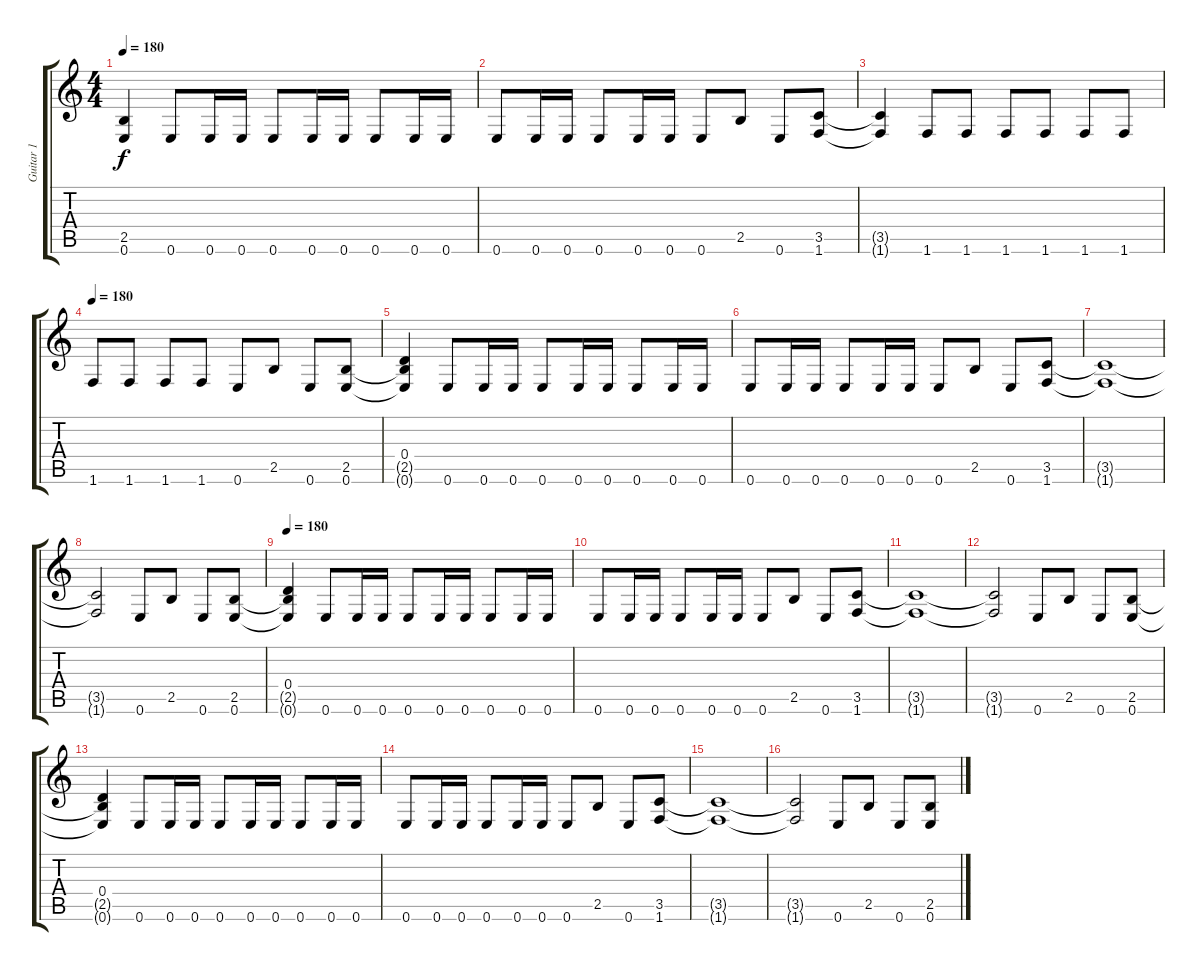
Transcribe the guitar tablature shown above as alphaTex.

\track ("Guitar 1" "Guitar 1") {instrument distortionguitar}
\staff {score tabs}
\tuning (E4 B3 G3 D3 A2 E2) {hide}
\ts (4 4)
\tempo 180
\clef g2
\ks c
(2.5{t} 0.6{t}).4{dy f} 0.6.8 0.6.16 0.6.16 0.6.8 0.6.16 0.6.16 0.6.8 0.6.16 0.6.16 |
0.6.8 0.6.16 0.6.16 0.6.8 0.6.16 0.6.16 0.6.8 2.5.8 0.6.8 (3.5 1.6).8 |
(3.5{t} 1.6{t}).4 1.6.8 1.6.8 1.6.8 1.6.8 1.6.8 1.6.8 |
\tempo 180
1.6.8 1.6.8 1.6.8 1.6.8 0.6.8 2.5.8 0.6.8 (2.5 0.6).8 |
(0.4 2.5{t} 0.6{t}).4 0.6.8 0.6.16 0.6.16 0.6.8 0.6.16 0.6.16 0.6.8 0.6.16 0.6.16 |
0.6.8 0.6.16 0.6.16 0.6.8 0.6.16 0.6.16 0.6.8 2.5.8 0.6.8 (3.5 1.6).8 |
(3.5{t} 1.6{t}).1 |
(3.5{t} 1.6{t}).2 0.6.8 2.5.8 0.6.8 (2.5 0.6).8 |
\tempo 180
(0.4 2.5{t} 0.6{t}).4 0.6.8 0.6.16 0.6.16 0.6.8 0.6.16 0.6.16 0.6.8 0.6.16 0.6.16 |
0.6.8 0.6.16 0.6.16 0.6.8 0.6.16 0.6.16 0.6.8 2.5.8 0.6.8 (3.5 1.6).8 |
(3.5{t} 1.6{t}).1 |
(3.5{t} 1.6{t}).2 0.6.8 2.5.8 0.6.8 (2.5 0.6).8 |
(0.4 2.5{t} 0.6{t}).4 0.6.8 0.6.16 0.6.16 0.6.8 0.6.16 0.6.16 0.6.8 0.6.16 0.6.16 |
0.6.8 0.6.16 0.6.16 0.6.8 0.6.16 0.6.16 0.6.8 2.5.8 0.6.8 (3.5 1.6).8 |
(3.5{t} 1.6{t}).1 |
(3.5{t} 1.6{t}).2 0.6.8 2.5.8 0.6.8 (2.5 0.6).8
